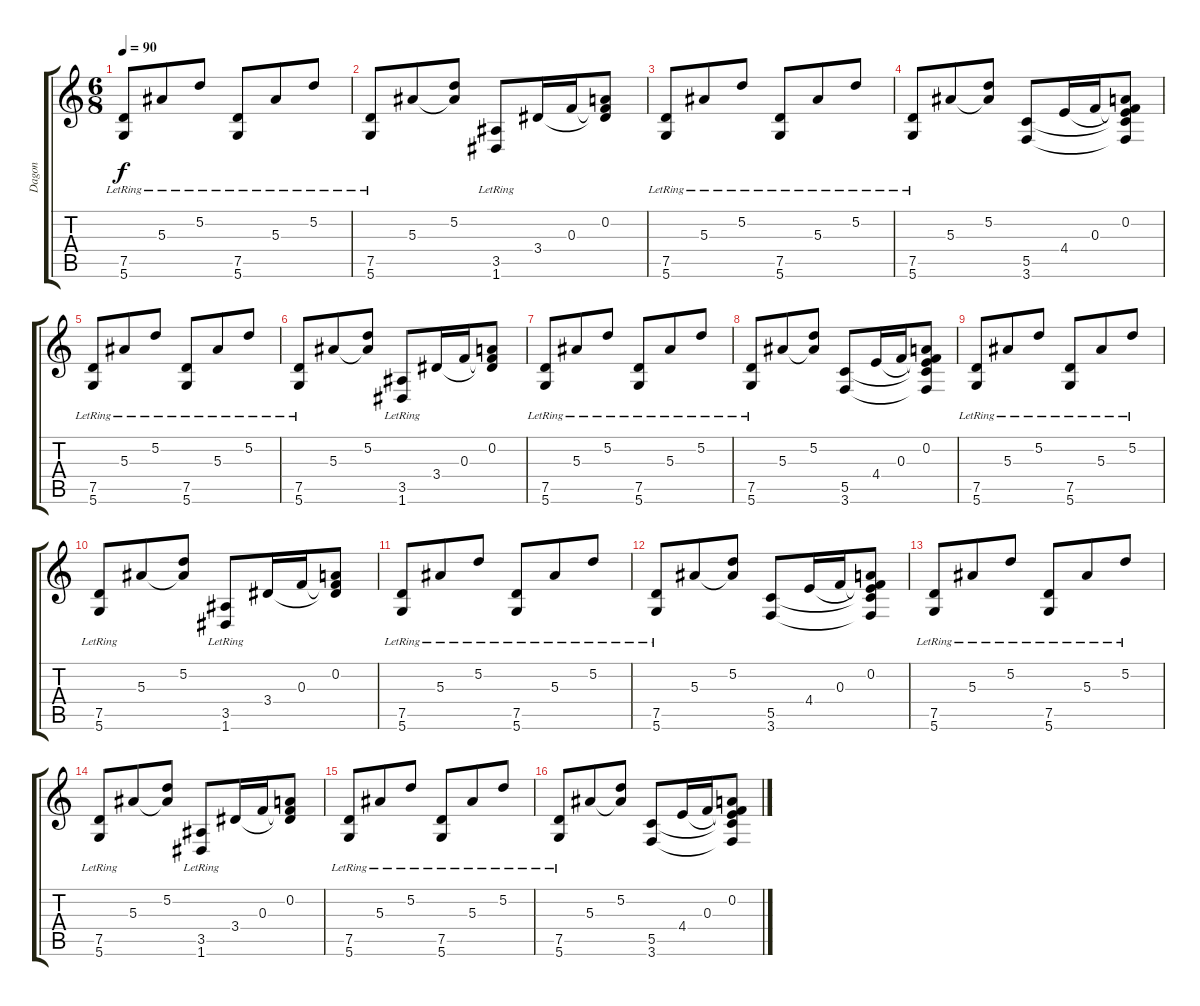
\track ("Dagon" "Dagon") {instrument distortionguitar}
\staff {score tabs}
\tuning (D4 A3 F3 C3 G2 D2) {hide}
\ts (6 8)
\tempo 90
\clef g2
\ks c
(7.5{lr} 5.6{lr}).8{dy f} 5.3{lr}.8 5.2{lr}.8 (7.5{lr} 5.6{lr}).8 5.3{lr}.8 5.2{lr}.8 |
(7.5{lr} 5.6{lr}).8 5.3.8 (5.2 5.3{t}).8 (3.5{lr} 1.6{lr}).8 3.4.16 0.3.16 (0.2 0.3{t} 3.4{t}).8 |
(7.5{lr} 5.6{lr}).8 5.3{lr}.8 5.2{lr}.8 (7.5{lr} 5.6{lr}).8 5.3{lr}.8 5.2{lr}.8 |
(7.5{lr} 5.6{lr}).8 5.3.8 (5.2 5.3{t}).8 (5.5 3.6).8 4.4.16 0.3.16 (0.2 0.3{t} 4.4{t} 5.5{t} 3.6{t}).8 |
(7.5{lr} 5.6{lr}).8 5.3{lr}.8 5.2{lr}.8 (7.5{lr} 5.6{lr}).8 5.3{lr}.8 5.2{lr}.8 |
(7.5{lr} 5.6{lr}).8 5.3.8 (5.2 5.3{t}).8 (3.5{lr} 1.6{lr}).8 3.4.16 0.3.16 (0.2 0.3{t} 3.4{t}).8 |
(7.5{lr} 5.6{lr}).8 5.3{lr}.8 5.2{lr}.8 (7.5{lr} 5.6{lr}).8 5.3{lr}.8 5.2{lr}.8 |
(7.5{lr} 5.6{lr}).8 5.3.8 (5.2 5.3{t}).8 (5.5 3.6).8 4.4.16 0.3.16 (0.2 0.3{t} 4.4{t} 5.5{t} 3.6{t}).8 |
(7.5{lr} 5.6{lr}).8 5.3{lr}.8 5.2{lr}.8 (7.5{lr} 5.6{lr}).8 5.3{lr}.8 5.2{lr}.8 |
(7.5{lr} 5.6{lr}).8 5.3.8 (5.2 5.3{t}).8 (3.5{lr} 1.6{lr}).8 3.4.16 0.3.16 (0.2 0.3{t} 3.4{t}).8 |
(7.5{lr} 5.6{lr}).8 5.3{lr}.8 5.2{lr}.8 (7.5{lr} 5.6{lr}).8 5.3{lr}.8 5.2{lr}.8 |
(7.5{lr} 5.6{lr}).8 5.3.8 (5.2 5.3{t}).8 (5.5 3.6).8 4.4.16 0.3.16 (0.2 0.3{t} 4.4{t} 5.5{t} 3.6{t}).8 |
(7.5{lr} 5.6{lr}).8 5.3{lr}.8 5.2{lr}.8 (7.5{lr} 5.6{lr}).8 5.3{lr}.8 5.2{lr}.8 |
(7.5{lr} 5.6{lr}).8 5.3.8 (5.2 5.3{t}).8 (3.5{lr} 1.6{lr}).8 3.4.16 0.3.16 (0.2 0.3{t} 3.4{t}).8 |
(7.5{lr} 5.6{lr}).8 5.3{lr}.8 5.2{lr}.8 (7.5{lr} 5.6{lr}).8 5.3{lr}.8 5.2{lr}.8 |
(7.5{lr} 5.6{lr}).8 5.3.8 (5.2 5.3{t}).8 (5.5 3.6).8 4.4.16 0.3.16 (0.2 0.3{t} 4.4{t} 5.5{t} 3.6{t}).8
